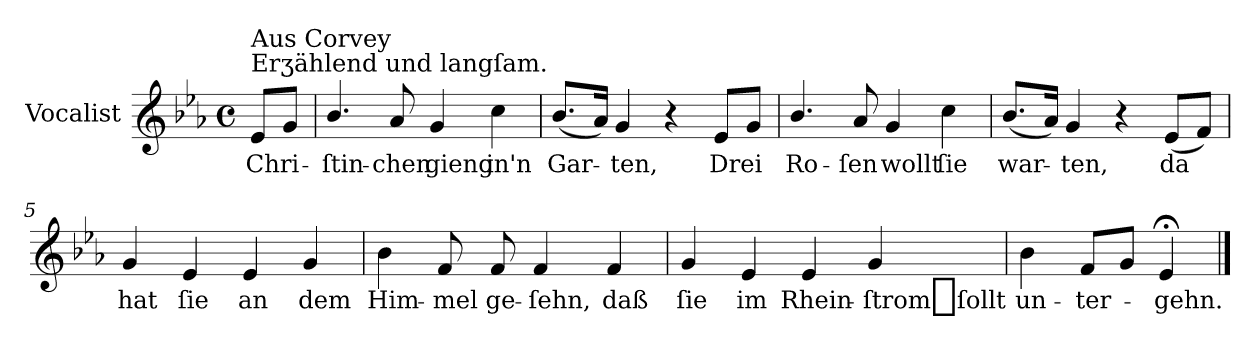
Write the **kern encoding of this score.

**kern	**text
*part1	*part1
*staff1	*staff1
*I"Vocalist	*
*k[b-e-a-]	*
*E-:	*
*M4/4	*
*met(c)	*
=	=
!LO:TX:a:t=Erʒählend und langſam.	!
!LO:TX:a:t=Aus Corvey	!
8e-L	Chri-
8gJ	.
=1	=1
4.b-/	-ſtin-
8a-	-chen
4g	gieng
4cc	in'n
=2	=2
(8.b-L	Gar-
16a-Jk)	.
4g	-ten,
4r	.
8e-L	Drei
8gJ	.
=3	=3
4.b-/	Ro-
8a-	-ſen
4g	wollt
4cc	ſie
=4	=4
(8.b-L	war-
16a-Jk)	.
4g	-ten,
4r	.
(8e-L	da
8fJ)	.
=5	=5
4g	hat
4e-	ſie
4e-	an
4g	dem
=6	=6
4b-	Him-
8f	-mel
8f	ge-
4f	-ſehn,
4f	daß
=7	=7
4g	ſie
4e-	im
4e-	Rhein-
4g	-ſtrom_ſollt
=8	=8
4b-	un-
8fL	-ter-
8gJ	.
4e-;<	-gehn.
==	==
*-	*-
